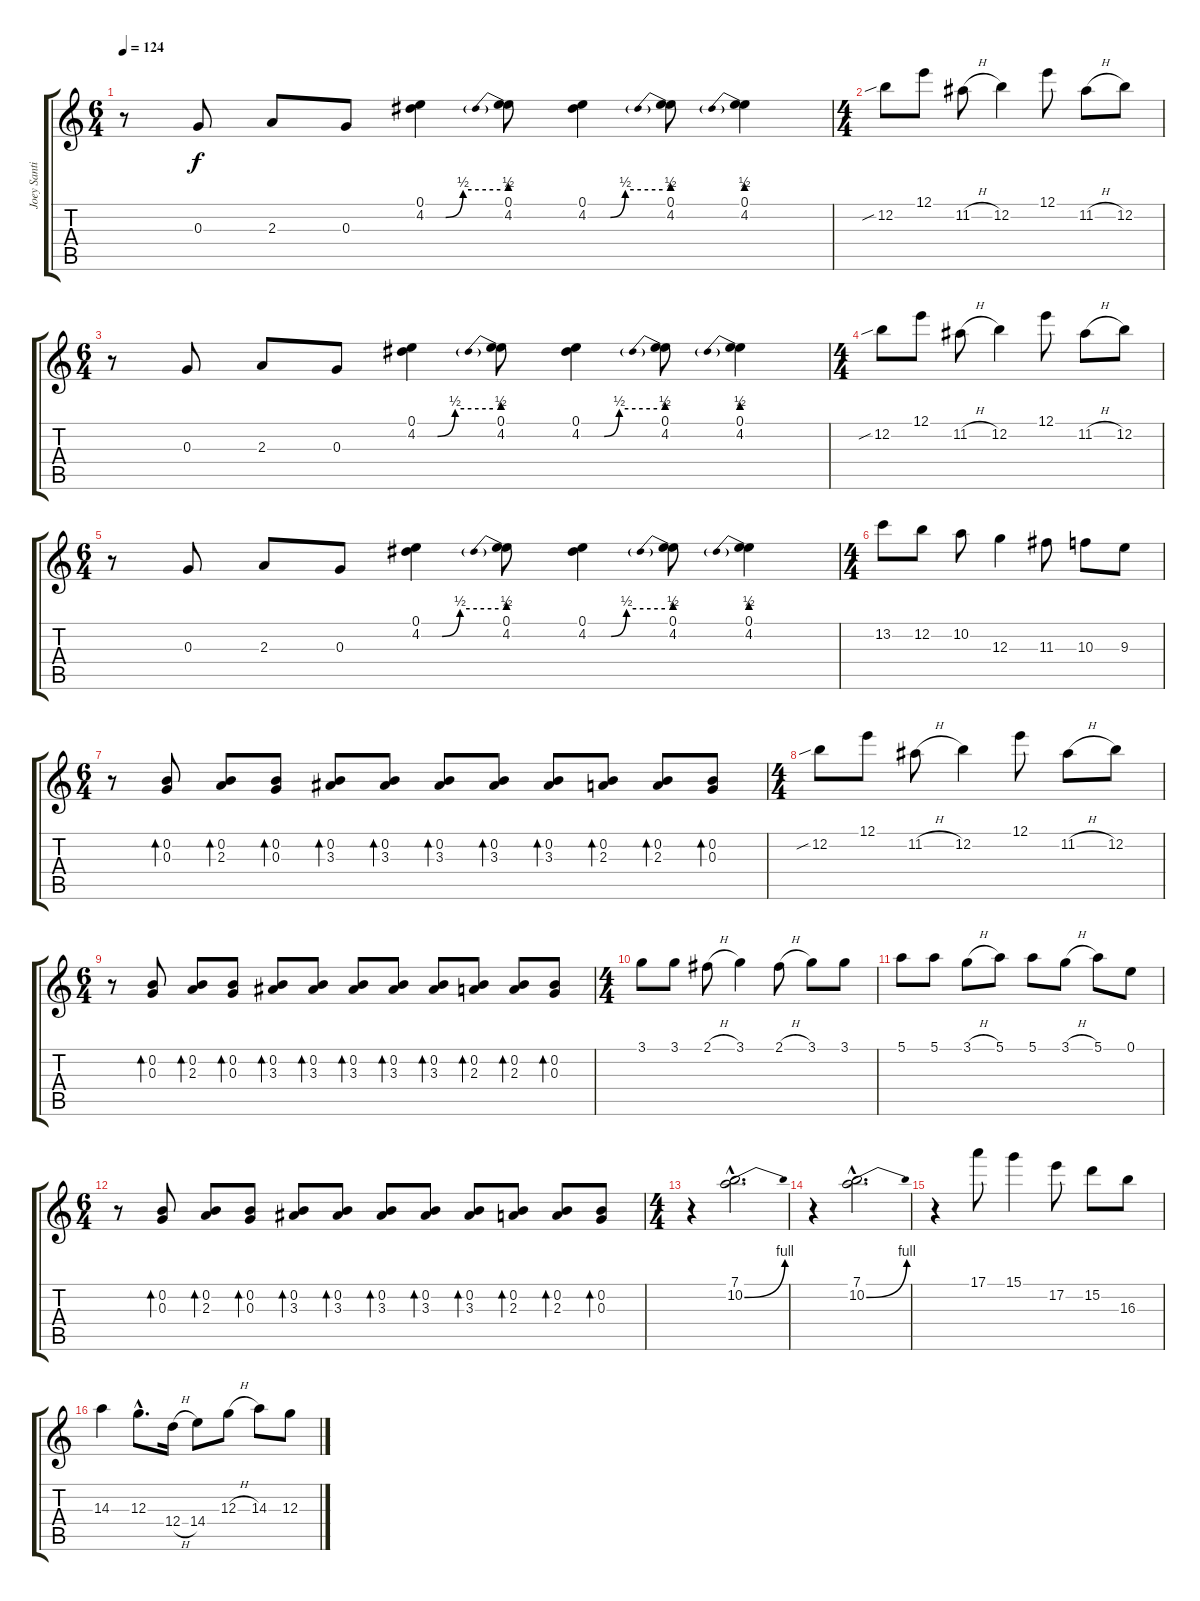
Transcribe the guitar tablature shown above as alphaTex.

\track ("Joey Santiago" "Joey Santi") {instrument distortionguitar}
\staff {score tabs}
\tuning (E4 B3 G3 D3 A2 E2) {hide}
\ts (6 4)
\tempo 124
\clef g2
\ks c
r.8{dy f instrument distortionguitar} 0.3.8 2.3.8 0.3.8 (0.1 4.2{be (custom 0 0 10 0 16 0 30 2 60 2)}).4 (0.1 4.2{be (prebend 0 2 60 2)}).8 (0.1 4.2{be (custom 0 0 11 0 18 0 30 2 60 2)}).4 (0.1 4.2{be (prebend 0 2 60 2)}).8 (0.1 4.2{be (prebend 0 2 60 2)}).4 |
\ts (4 4)
12.2{sib}.8 12.1.8 11.2{h}.8 12.2.4 12.1.8 11.2{h}.8 12.2.8 |
\ts (6 4)
r.8 0.3.8 2.3.8 0.3.8 (0.1 4.2{be (custom 0 0 10 0 16 0 30 2 60 2)}).4 (0.1 4.2{be (prebend 0 2 60 2)}).8 (0.1 4.2{be (custom 0 0 11 0 18 0 30 2 60 2)}).4 (0.1 4.2{be (prebend 0 2 60 2)}).8 (0.1 4.2{be (prebend 0 2 60 2)}).4 |
\ts (4 4)
12.2{sib}.8 12.1.8 11.2{h}.8 12.2.4 12.1.8 11.2{h}.8 12.2.8 |
\ts (6 4)
r.8 0.3.8 2.3.8 0.3.8 (0.1 4.2{be (custom 0 0 10 0 16 0 30 2 60 2)}).4 (0.1 4.2{be (prebend 0 2 60 2)}).8 (0.1 4.2{be (custom 0 0 11 0 18 0 30 2 60 2)}).4 (0.1 4.2{be (prebend 0 2 60 2)}).8 (0.1 4.2{be (prebend 0 2 60 2)}).4 |
\ts (4 4)
13.2.8 12.2.8 10.2.8 12.3.4 11.3.8 10.3.8 9.3.8 |
\ts (6 4)
r.8 (0.2 0.3).8{bd 60} (0.2 2.3).8{bd 60} (0.2 0.3).8{bd 60} (0.2 3.3).8{bd 60} (0.2 3.3).8{bd 60} (0.2 3.3).8{bd 60} (0.2 3.3).8{bd 60} (0.2 3.3).8{bd 60} (0.2 2.3).8{bd 60} (0.2 2.3).8{bd 60} (0.2 0.3).8{bd 60} |
\ts (4 4)
12.2{sib}.8 12.1.8 11.2{h}.8 12.2.4 12.1.8 11.2{h}.8 12.2.8 |
\ts (6 4)
r.8 (0.2 0.3).8{bd 60} (0.2 2.3).8{bd 60} (0.2 0.3).8{bd 60} (0.2 3.3).8{bd 60} (0.2 3.3).8{bd 60} (0.2 3.3).8{bd 60} (0.2 3.3).8{bd 60} (0.2 3.3).8{bd 60} (0.2 2.3).8{bd 60} (0.2 2.3).8{bd 60} (0.2 0.3).8{bd 60} |
\ts (4 4)
3.1.8 3.1.8 2.1{h}.8 3.1.4 2.1{h}.8 3.1.8 3.1.8 |
5.1.8 5.1.8 3.1{h}.8 5.1.8 5.1.8 3.1{h}.8 5.1.8 0.1.8 |
\ts (6 4)
r.8 (0.2 0.3).8{bd 60} (0.2 2.3).8{bd 60} (0.2 0.3).8{bd 60} (0.2 3.3).8{bd 60} (0.2 3.3).8{bd 60} (0.2 3.3).8{bd 60} (0.2 3.3).8{bd 60} (0.2 3.3).8{bd 60} (0.2 2.3).8{bd 60} (0.2 2.3).8{bd 60} (0.2 0.3).8{bd 60} |
\ts (4 4)
\section ("" "")
r.4 (7.1{hac} 10.2{be (bend 0 0 60 4) hac}).2{d} |
r.4 (7.1{hac} 10.2{be (bend 0 0 60 4) hac}).2{d} |
r.4 17.1.8 15.1.4 17.2.8 15.2.8 16.3.8 |
14.3.4 12.3{hac}.8{d} 12.4{h}.16 14.4.8 12.3{h}.8 14.3.8 12.3.8
